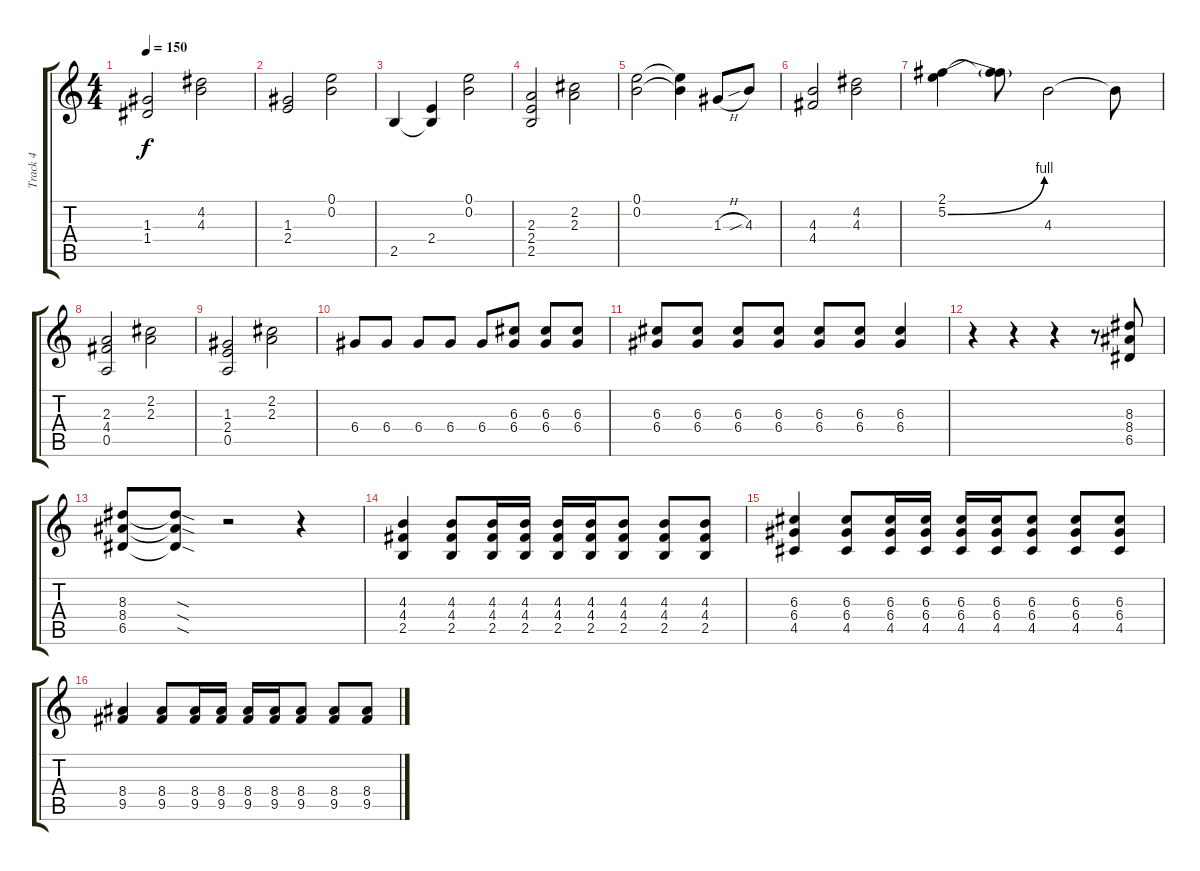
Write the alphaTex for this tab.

\track ("Track 4" "Track 4") {instrument overdrivenguitar}
\staff {score tabs}
\tuning (E4 B3 G3 D3 A2 E2) {hide}
\ts (4 4)
\tempo 150
\clef g2
\ks c
(1.3 1.4).2{dy f} (4.2 4.3).2 |
(1.3 2.4).2 (0.1 0.2).2 |
2.5.4 (2.4 2.5{t}).4 (0.1 0.2).2 |
(2.3 2.4 2.5).2 (2.2 2.3).2 |
(0.1 0.2).2 (0.1{t} 0.2{t}).4 1.3{h}.8 4.3{sib}.8 |
(4.3 4.4).2 (4.2 4.3).2 |
(2.1 5.2{be (bend 0 0 60 4)}).4 (2.1{t} 5.2{t}).8 4.3.2 4.3{t}.8 |
(2.3 4.4 0.5).2 (2.2 2.3).2 |
(1.3 2.4 0.5).2 (2.2 2.3).2 |
6.4.8 6.4.8 6.4.8 6.4.8 6.4.8 (6.3 6.4).8 (6.3 6.4).8 (6.3 6.4).8 |
(6.3 6.4).8 (6.3 6.4).8 (6.3 6.4).8 (6.3 6.4).8 (6.3 6.4).8 (6.3 6.4).8 (6.3 6.4).4 |
r.4 r.4 r.4 r.8 (8.3 8.4 6.5).8 |
(8.3 8.4 6.5).8 (8.3{sod t} 8.4{sod t} 6.5{sod t}).8 r.2 r.4 |
(4.3 4.4 2.5).4 (4.3 4.4 2.5).8 (4.3 4.4 2.5).16 (4.3 4.4 2.5).16 (4.3 4.4 2.5).16 (4.3 4.4 2.5).16 (4.3 4.4 2.5).8 (4.3 4.4 2.5).8 (4.3 4.4 2.5).8 |
(6.3 6.4 4.5).4 (6.3 6.4 4.5).8 (6.3 6.4 4.5).16 (6.3 6.4 4.5).16 (6.3 6.4 4.5).16 (6.3 6.4 4.5).16 (6.3 6.4 4.5).8 (6.3 6.4 4.5).8 (6.3 6.4 4.5).8 |
(8.4 9.5).4 (8.4 9.5).8 (8.4 9.5).16 (8.4 9.5).16 (8.4 9.5).16 (8.4 9.5).16 (8.4 9.5).8 (8.4 9.5).8 (8.4 9.5).8
